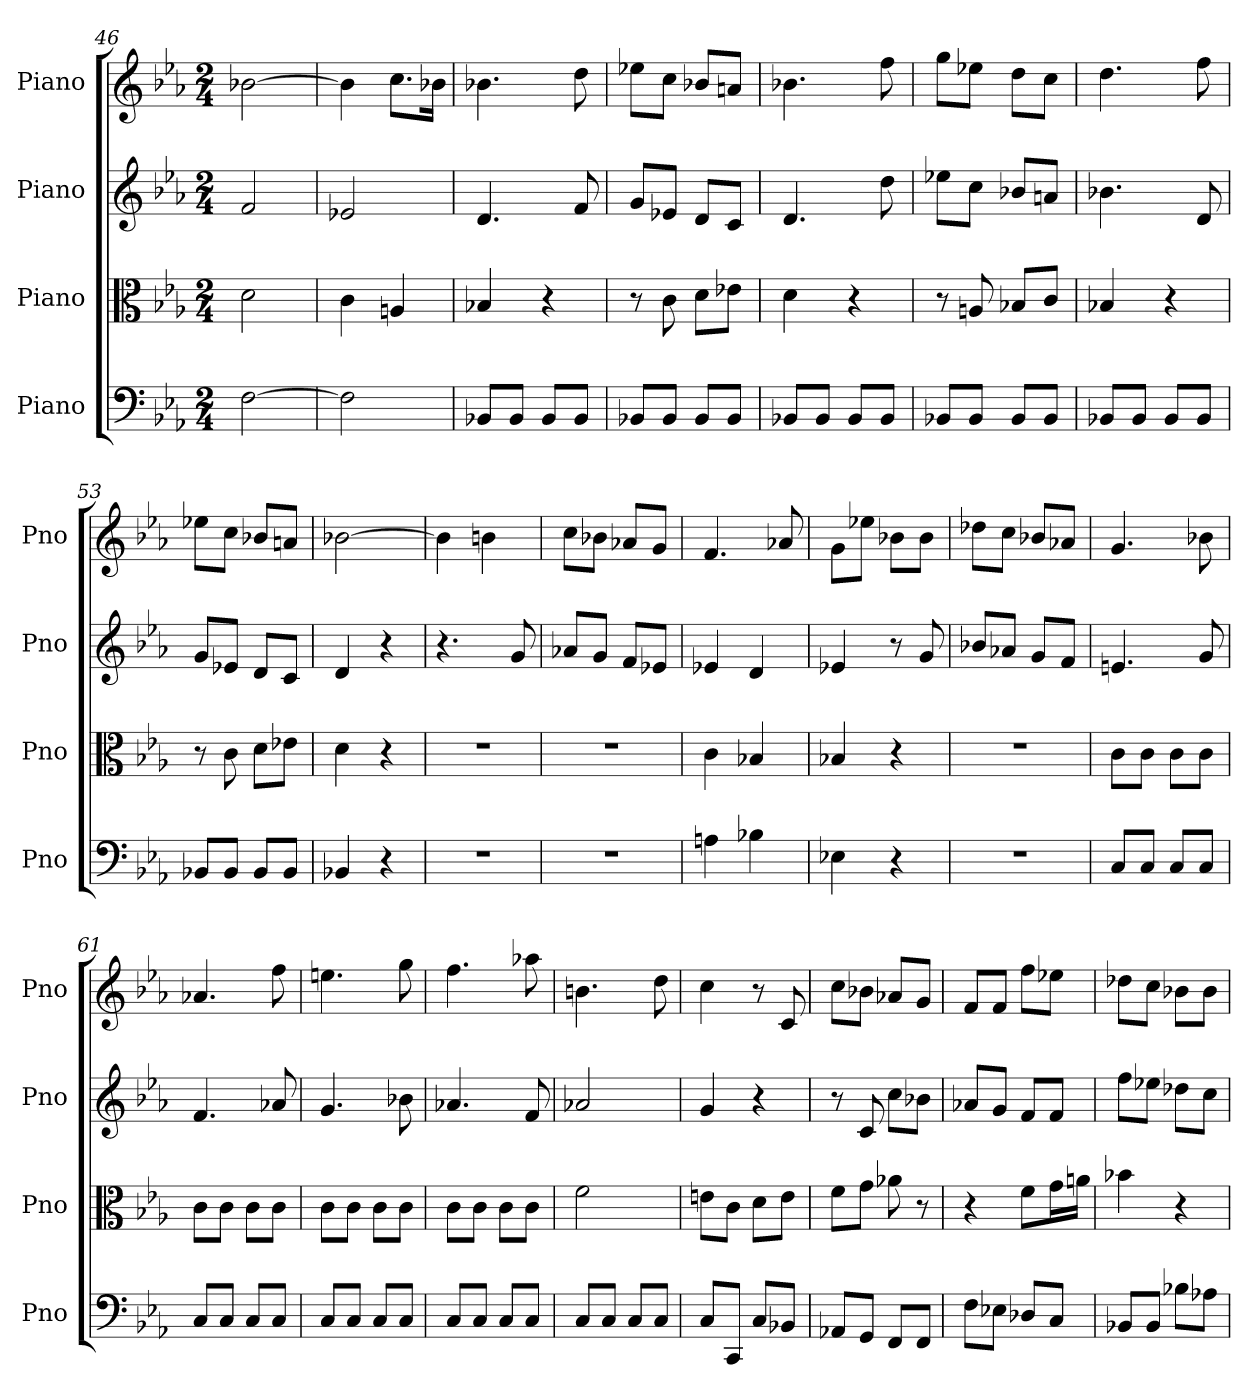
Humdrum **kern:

**kern	**kern	**kern	**kern
*part4	*part3	*part2	*part1
*staff4	*staff3	*staff2	*staff1
*I"Piano	*I"Piano	*I"Piano	*I"Piano
*I'Pno	*I'Pno	*I'Pno	*I'Pno
*clefF4	*clefC3	*clefG2	*clefG2
*k[b-e-a-]	*k[b-e-a-]	*k[b-e-a-]	*k[b-e-a-]
*M2/4	*M2/4	*M2/4	*M2/4
=46	=46	=46	=46
[2F\	2d\	2f/	[2b-X\
=47	=47	=47	=47
2F\]	4c\	2e-X/	4b-\]
.	4A/	.	8.cc\L
.	.	.	16b-X\Jk
!!LO:PB:g=z
=48	=48	=48	=48
8BB-X/L	4B-X/	4.d/	4.b-X\
8BB-/J	.	.	.
8BB-/L	4r	.	.
8BB-/J	.	8f/	8dd\
=49	=49	=49	=49
8BB-X/L	8r	8g/L	8ee-X\L
8BB-/J	8c\	8e-X/J	8cc\J
8BB-/L	8d\L	8d/L	8b-X/L
8BB-/J	8e-X\J	8c/J	8a/J
=50	=50	=50	=50
8BB-X/L	4d\	4.d/	4.b-X\
8BB-/J	.	.	.
8BB-/L	4r	.	.
8BB-/J	.	8dd\	8ff\
=51	=51	=51	=51
8BB-X/L	8r	8ee-X\L	8gg\L
8BB-/J	8A/	8cc\J	8ee-X\J
8BB-/L	8B-X/L	8b-X/L	8dd\L
8BB-/J	8c/J	8a/J	8cc\J
=52	=52	=52	=52
8BB-X/L	4B-X/	4.b-X\	4.dd\
8BB-/J	.	.	.
8BB-/L	4r	.	.
8BB-/J	.	8d/	8ff\
=53	=53	=53	=53
8BB-X/L	8r	8g/L	8ee-X\L
8BB-/J	8c\	8e-X/J	8cc\J
8BB-/L	8d\L	8d/L	8b-X/L
8BB-/J	8e-X\J	8c/J	8a/J
=54	=54	=54	=54
4BB-X/	4d\	4d/	[2b-X\
4r	4r	4r	.
=55	=55	=55	=55
2r	2r	4.r	4b-\]
.	.	.	4bn\
.	.	8g/	.
!!LO:LB:g=z
=56	=56	=56	=56
2r	2r	8a-X/L	8cc\L
.	.	8g/J	8b-X\J
.	.	8f/L	8a-X/L
.	.	8e-X/J	8g/J
=57	=57	=57	=57
4A\	4c\	4e-X/	4.f/
4B-X\	4B-X/	4d/	.
.	.	.	8a-X/
=58	=58	=58	=58
4E-X\	4B-X/	4e-X/	8g\L
.	.	.	8ee-X\J
4r	4r	8r	8b-X\L
.	.	8g/	8b-\J
=59	=59	=59	=59
2r	2r	8b-X/L	8dd-X\L
.	.	8a-X/J	8cc\J
.	.	8g/L	8b-X/L
.	.	8f/J	8a-X/J
=60	=60	=60	=60
8C/L	8c\L	4.e/	4.g/
8C/J	8c\J	.	.
8C/L	8c\L	.	.
8C/J	8c\J	8g/	8b-X\
=61	=61	=61	=61
8C/L	8c\L	4.f/	4.a-X/
8C/J	8c\J	.	.
8C/L	8c\L	.	.
8C/J	8c\J	8a-X/	8ff\
=62	=62	=62	=62
8C/L	8c\L	4.g/	4.ee\
8C/J	8c\J	.	.
8C/L	8c\L	.	.
8C/J	8c\J	8b-X\	8gg\
=63	=63	=63	=63
8C/L	8c\L	4.a-X/	4.ff\
8C/J	8c\J	.	.
8C/L	8c\L	.	.
8C/J	8c\J	8f/	8aa-X\
!!LO:LB:g=z
=64	=64	=64	=64
8C/L	2f\	2a-X/	4.b\
8C/J	.	.	.
8C/L	.	.	.
8C/J	.	.	8dd\
=65	=65	=65	=65
8C/L	8e\L	4g/	4cc\
8CC/J	8c\J	.	.
8C/L	8d\L	4r	8r
8BB-X/J	8e\J	.	8c/
=66	=66	=66	=66
8AA-X/L	8f\L	8r	8cc\L
8GG/J	8g\J	8c/	8b-X\J
8FF/L	8a-X\	8cc\L	8a-X/L
8FF/J	8r	8b-X\J	8g/J
=67	=67	=67	=67
8F\L	4r	8a-X/L	8f/L
8E-X\J	.	8g/J	8f/J
8D-X/L	8f\L	8f/L	8ff\L
8C/J	16g\L	8f/J	8ee-X\J
.	16a\JJ	.	.
=68	=68	=68	=68
8BB-X/L	4b-X\	8ff\L	8dd-X\L
8BB-/J	.	8ee-X\J	8cc\J
8B-X\L	4r	8dd-X\L	8b-X\L
8A-X\J	.	8cc\J	8b-\J
=	=	=	=
*-	*-	*-	*-
